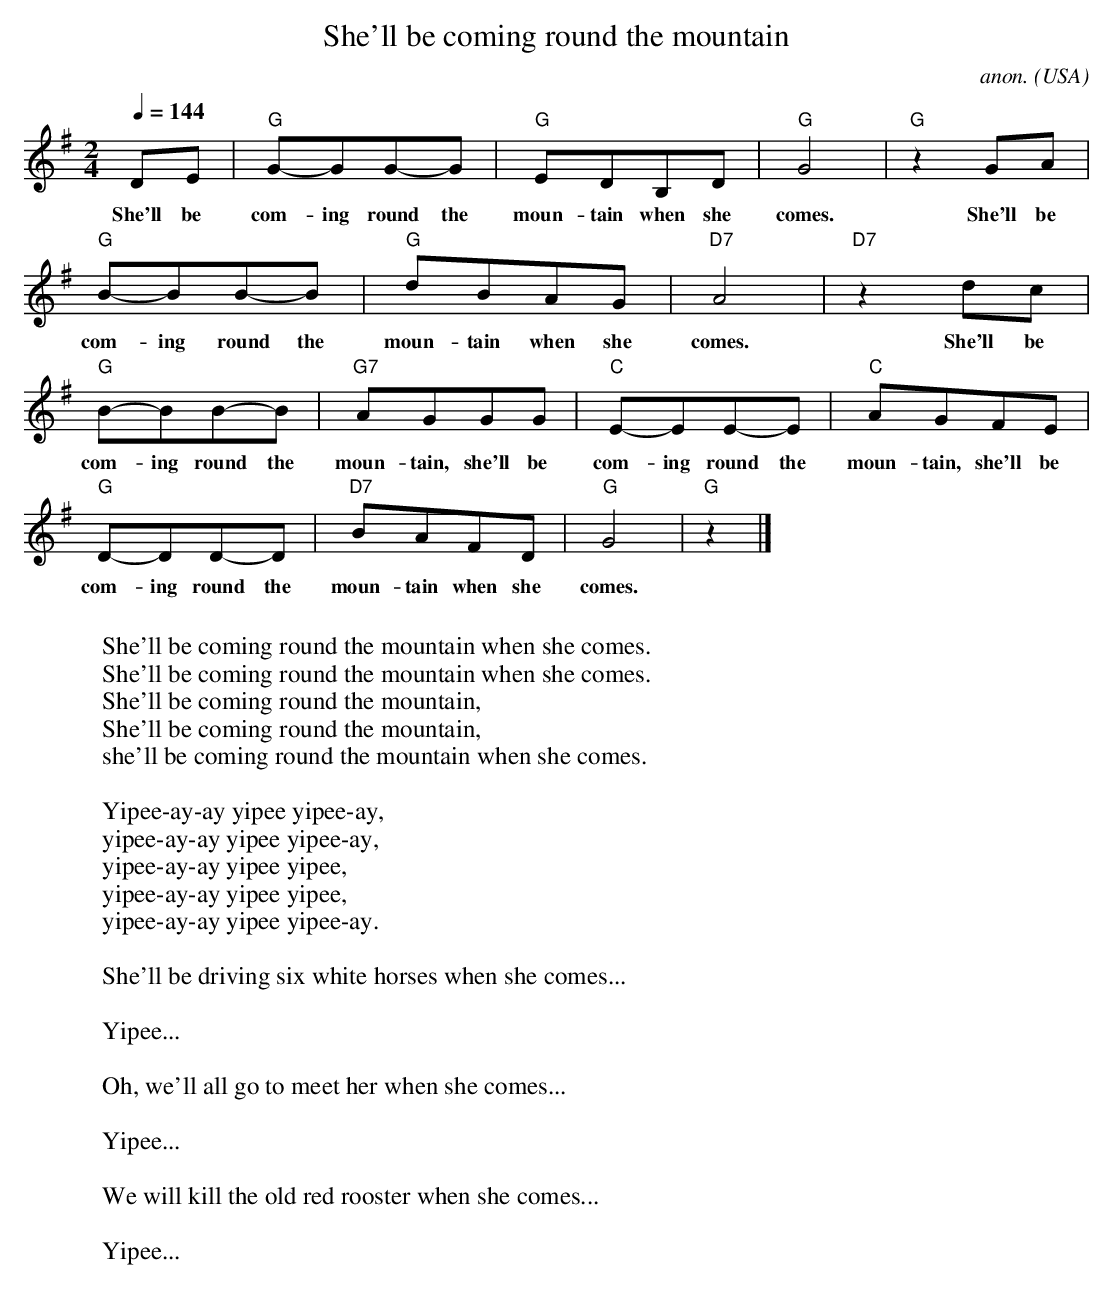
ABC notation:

X:1
T:She'll be coming round the mountain
C:anon.
O:USA
M:2/4
L:1/8
Q:1/4=144
K:G
DE|"G"G-GG-G|"G"EDB,D|"G"G4|"G"z2 GA|
w:She'll be com-ing round the moun-tain when she comes. She'll be
"G"B-BB-B|"G"dBAG|"D7"A4|"D7"z2 dc|
w:com-ing round the moun-tain when she comes. She'll be
"G"B-BB-B|"G7"AGGG|"C"E-EE-E|"C"AGFE|
w:com-ing round the moun-tain, she'll be com-ing round the moun-tain, she'll be
"G"D-DD-D|"D7"BAFD|"G"G4|"G"z2|]
w:com-ing round the moun-tain when she comes.
W:
W:She'll be coming round the mountain when she comes.
W:She'll be coming round the mountain when she comes.
W:She'll be coming round the mountain,
W:She'll be coming round the mountain,
W:she'll be coming round the mountain when she comes.
W:
W:Yipee-ay-ay yipee yipee-ay,
W:yipee-ay-ay yipee yipee-ay,
W:yipee-ay-ay yipee yipee,
W:yipee-ay-ay yipee yipee,
W:yipee-ay-ay yipee yipee-ay.
W:
W:She'll be driving six white horses when she comes...
W:
W:Yipee...
W:
W:Oh, we'll all go to meet her when she comes...
W:
W:Yipee...
W:
W:We will kill the old red rooster when she comes...
W:
W:Yipee...
